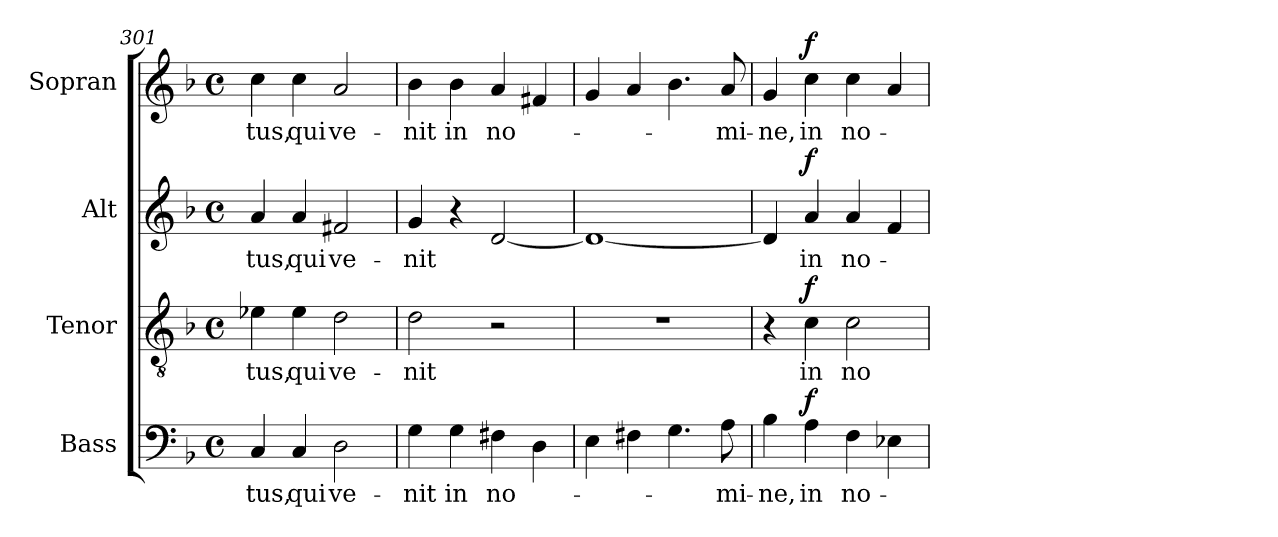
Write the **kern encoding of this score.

**kern	**text	**dynam	**kern	**text	**dynam	**kern	**text	**dynam	**kern	**text	**dynam
*part4	*part4	*part4	*part3	*part3	*part3	*part2	*part2	*part2	*part1	*part1	*part1
*staff4	*staff4	*staff4	*staff3	*staff3	*staff3	*staff2	*staff2	*staff2	*staff1	*staff1	*staff1
*I"Bass	*	*	*I"Tenor	*	*	*I"Alt	*	*	*I"Sopran	*	*
*I'B.	*	*	*I'T.	*	*	*I'A.	*	*	*I'S.	*	*
*clefF4	*	*	*clefGv2	*	*	*clefG2	*	*	*clefG2	*	*
*k[b-]	*	*	*k[b-]	*	*	*k[b-]	*	*	*k[b-]	*	*
*F:	*	*	*F:	*	*	*F:	*	*	*F:	*	*
*M4/4	*	*	*M4/4	*	*	*M4/4	*	*	*M4/4	*	*
*met(c)	*	*	*met(c)	*	*	*met(c)	*	*	*met(c)	*	*
=301	=301	=301	=301	=301	=301	=301	=301	=301	=301	=301	=301
!	!LO:LY:b	!	!	!LO:LY:b	!	!	!LO:LY:b	!	!	!LO:LY:b	!
4C/	-tus,	.	4e-X\	-tus,	.	4a/	-tus,	.	4cc\	-tus,	.
!	!LO:LY:b	!	!	!LO:LY:b	!	!	!LO:LY:b	!	!	!LO:LY:b	!
4C/	qui	.	4e-\	qui	.	4a/	qui	.	4cc\	qui	.
!	!LO:LY:b	!	!	!LO:LY:b	!	!	!LO:LY:b	!	!	!LO:LY:b	!
2D\	ve-	.	2d\	ve-	.	2f#X/	ve-	.	2a/	ve-	.
=302	=302	=302	=302	=302	=302	=302	=302	=302	=302	=302	=302
!	!LO:LY:b	!	!	!LO:LY:b	!	!	!LO:LY:b	!	!	!LO:LY:b	!
4G\	-nit	.	2d\	-nit	.	4g/	-nit	.	4b-\	-nit	.
!	!LO:LY:b	!	!	!	!	!	!	!	!	!LO:LY:b	!
4G\	in	.	.	.	.	4r	.	.	4b-\	in	.
!	!LO:LY:b	!	!	!	!	!	!	!	!	!LO:LY:b	!
4F#X\	no-	.	2r	.	.	[2d!/	.	.	4a/	no-	.
4D\	.	.	.	.	.	.	.	.	4f#X/	.	.
=303	=303	=303	=303	=303	=303	=303	=303	=303	=303	=303	=303
4E\	.	.	1r	.	.	1d!_	.	.	4g/	.	.
4F#X\	.	.	.	.	.	.	.	.	4a/	.	.
4.G\	.	.	.	.	.	.	.	.	4.b-\	.	.
!	!LO:LY:b	!	!	!	!	!	!	!	!	!LO:LY:b	!
8A\	-mi-	.	.	.	.	.	.	.	8a/	-mi-	.
=304	=304	=304	=304	=304	=304	=304	=304	=304	=304	=304	=304
!	!LO:LY:b	!	!	!	!	!	!	!	!	!LO:LY:b	!
4B-\	-ne,	.	4r	.	.	4d!/]	.	.	4g/	-ne,	.
!	!LO:LY:b	!LO:DY:a	!	!LO:LY:b	!LO:DY:a	!	!LO:LY:b	!LO:DY:a	!	!LO:LY:b	!LO:DY:a
4A\	in	f	4c\	in	f	4a/	in	f	4cc\	in	f
!	!LO:LY:b	!	!	!LO:LY:b	!	!	!LO:LY:b	!	!	!LO:LY:b	!
4F\	no-	.	2c\	no-	.	4a/	no-	.	4cc\	no-	.
4E-X\	.	.	.	.	.	4f/	.	.	4a/	.	.
=	=	=	=	=	=	=	=	=	=	=	=
*-	*-	*-	*-	*-	*-	*-	*-	*-	*-	*-	*-
